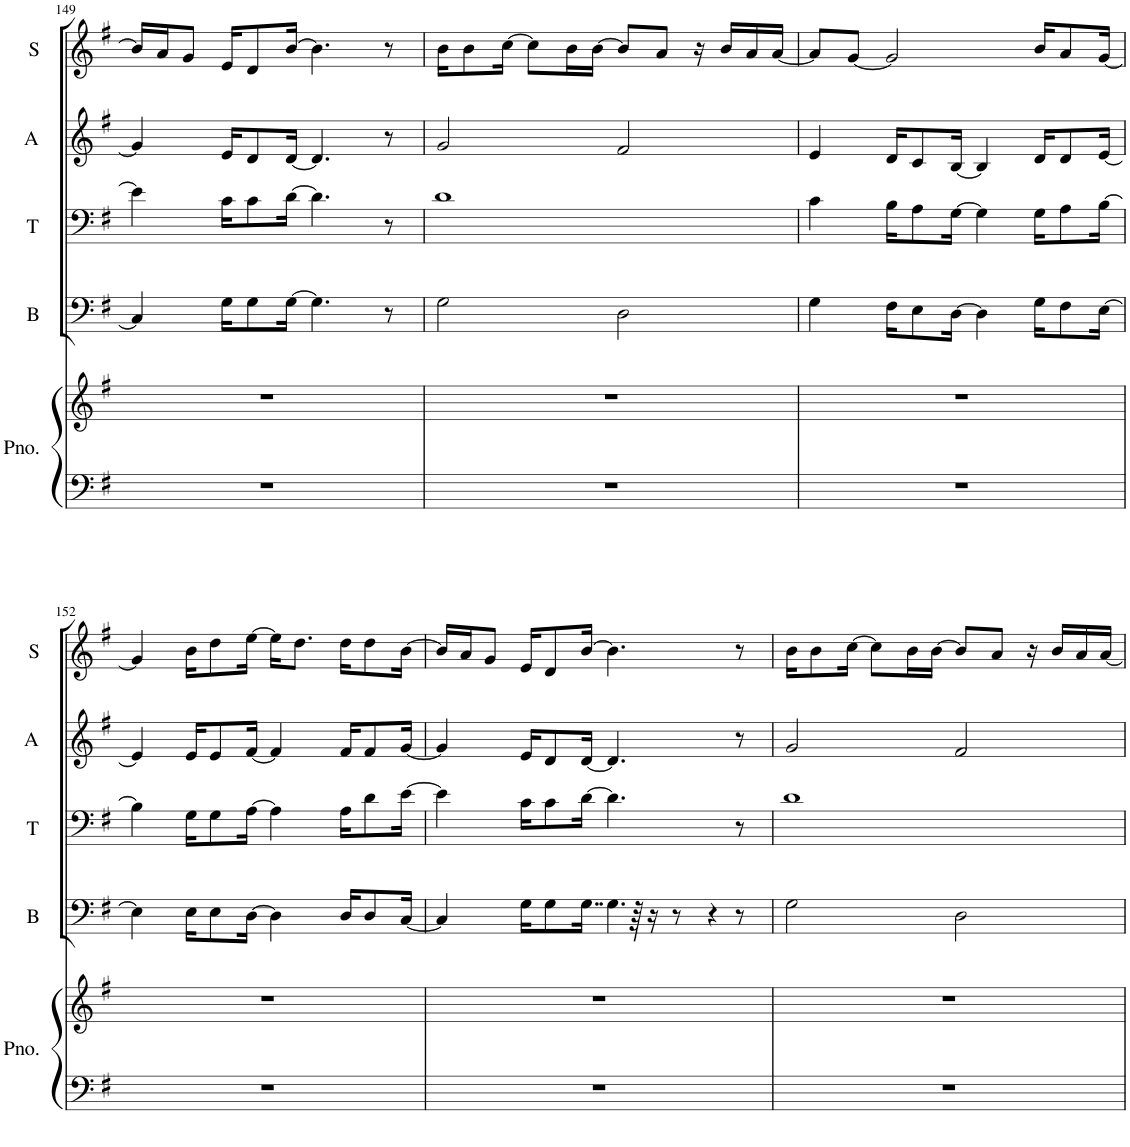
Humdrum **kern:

**kern	**kern	**kern	**kern	**kern	**kern
*part5	*part5	*part4	*part3	*part2	*part1
*staff6	*staff5	*staff4	*staff3	*staff2	*staff1
*I"Piano	*	*I"Bass	*I"Tenor	*I"Alto	*I"Soprano
*I'Pno.	*	*I'B	*I'T	*I'A	*I'S
!!LO:PB:g=z
*clefF4	*clefG2	*clefF4	*clefF4	*clefG2	*clefG2
*k[f#]	*k[f#]	*k[f#]	*k[f#]	*k[f#]	*k[f#]
*M4/4	*M4/4	*M4/4	*M4/4	*M4/4	*M4/4
=149	=149	=149	=149	=149	=149
1r	1r	4C/]	4e\]	4g/]	16b/LL]
.	.	.	.	.	16a/J
.	.	.	.	.	8g/J
.	.	16G\KL	16c\KL	16e/KL	16e/KL
.	.	8G\	8c\	8d/	8d/
.	.	[16G\Jk	[16d\Jk	[16d/Jk	[16b/Jk
.	.	4.G\]	4.d\]	4.d/]	4.b\]
.	.	8r	8r	8r	8r
=150	=150	=150	=150	=150	=150
1r	1r	2G\	1d	2g/	16b\KL
.	.	.	.	.	8b\
.	.	.	.	.	[16cc\Jk
.	.	.	.	.	8cc\L]
.	.	.	.	.	16b\L
.	.	.	.	.	[16b\JJ
.	.	2D\	.	2f#/	8b/L]
.	.	.	.	.	8a/J
.	.	.	.	.	16r
.	.	.	.	.	16b/LL
.	.	.	.	.	16a/
.	.	.	.	.	[16a/JJ
=151	=151	=151	=151	=151	=151
1r	1r	4G\	4c\	4e/	8a/L]
.	.	.	.	.	[8g/J
.	.	16F#\KL	16B\KL	16d/KL	2g/]
.	.	8E\	8A\	8c/	.
.	.	[16D\Jk	[16G\Jk	[16B/Jk	.
.	.	4D\]	4G\]	4B/]	.
.	.	16G\KL	16G\KL	16d/KL	16b/KL
.	.	8F#\	8A\	8d/	8a/
.	.	[16E\Jk	[16B\Jk	[16e/Jk	[16g/Jk
!!LO:LB:g=z
=152	=152	=152	=152	=152	=152
1r	1r	4E\]	4B\]	4e/]	4g/]
.	.	16E\KL	16G\KL	16e/KL	16b\KL
.	.	8E\	8G\	8e/	8dd\
.	.	[16D\Jk	[16A\Jk	[16f#/Jk	[16ee\Jk
.	.	4D\]	4A\]	4f#/]	16ee\KL]
.	.	.	.	.	8.dd\J
.	.	16D/KL	16A\KL	16f#/KL	16dd\KL
.	.	8D/	8d\	8f#/	8dd\
.	.	[16C/Jk	[16e\Jk	[16g/Jk	[16b\Jk
=153	=153	=153	=153	=153	=153
1r	1r	4C/]	4e\]	4g/]	16b/LL]
.	.	.	.	.	16a/J
.	.	.	.	.	8g/J
.	.	16G\KL	16c\KL	16e/KL	16e/KL
.	.	8G\	8c\	8d/	8d/
.	.	16..G\Jk	[16d\Jk	[16d/Jk	[16b/Jk
.	.	.	4.d\]	4.d/]	4.b\]
.	.	4.G\	.	.	.
.	.	.	8r	8r	8r
.	.	64r	.	.	.
.	.	16r	.	.	.
2ryy	2ryy	8r	2ryy	2ryy	2ryy
.	.	4r	.	.	.
.	.	8r	.	.	.
=154	=154	=154	=154	=154	=154
1r	1r	2G\	1d	2g/	16b\KL
.	.	.	.	.	8b\
.	.	.	.	.	[16cc\Jk
.	.	.	.	.	8cc\L]
.	.	.	.	.	16b\L
.	.	.	.	.	[16b\JJ
.	.	2D\	.	2f#/	8b/L]
.	.	.	.	.	8a/J
.	.	.	.	.	16r
.	.	.	.	.	16b/LL
.	.	.	.	.	16a/
.	.	.	.	.	[16a/JJ
=	=	=	=	=	=
*-	*-	*-	*-	*-	*-
